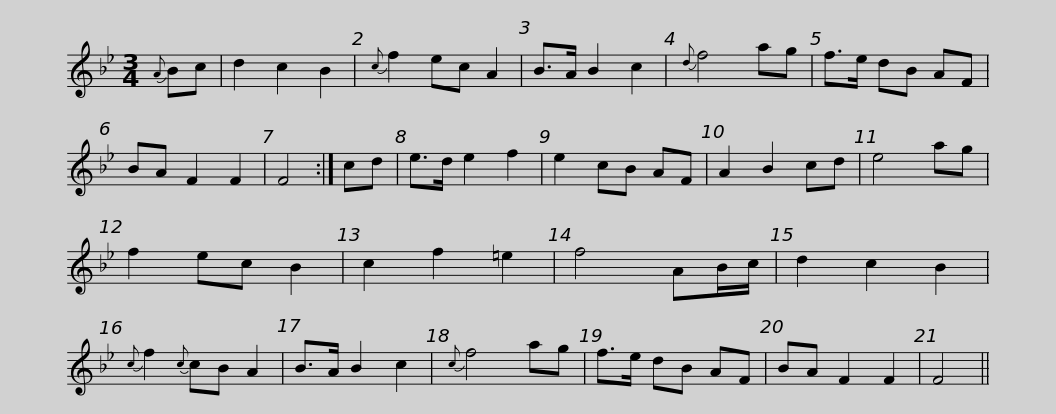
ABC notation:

X:1
L:1/8
M:3/4
I:linebreak $
K:Bb
V:1 treble
V:1
{A} Bc | d2 c2 B2 |{c} f2 ec A2 | B>A B2 c2 |{d} f4 ag | %5
 f>e dB AF | BA F2 F2 | F4 :| cd | e>d e2 f2 |$ %10
 e2 cB AF | A2 B2 cd | e4 ag | f2 ec B2 | c2 f2 =e2 | %15
 f4 AB/c/ | d2 c2 B2 |{c} f2{c} cB A2 | B>A B2 c2 |{c} f4 ag |$ %20
 f>e dB AF | BA F2 F2 | F4 || %23
